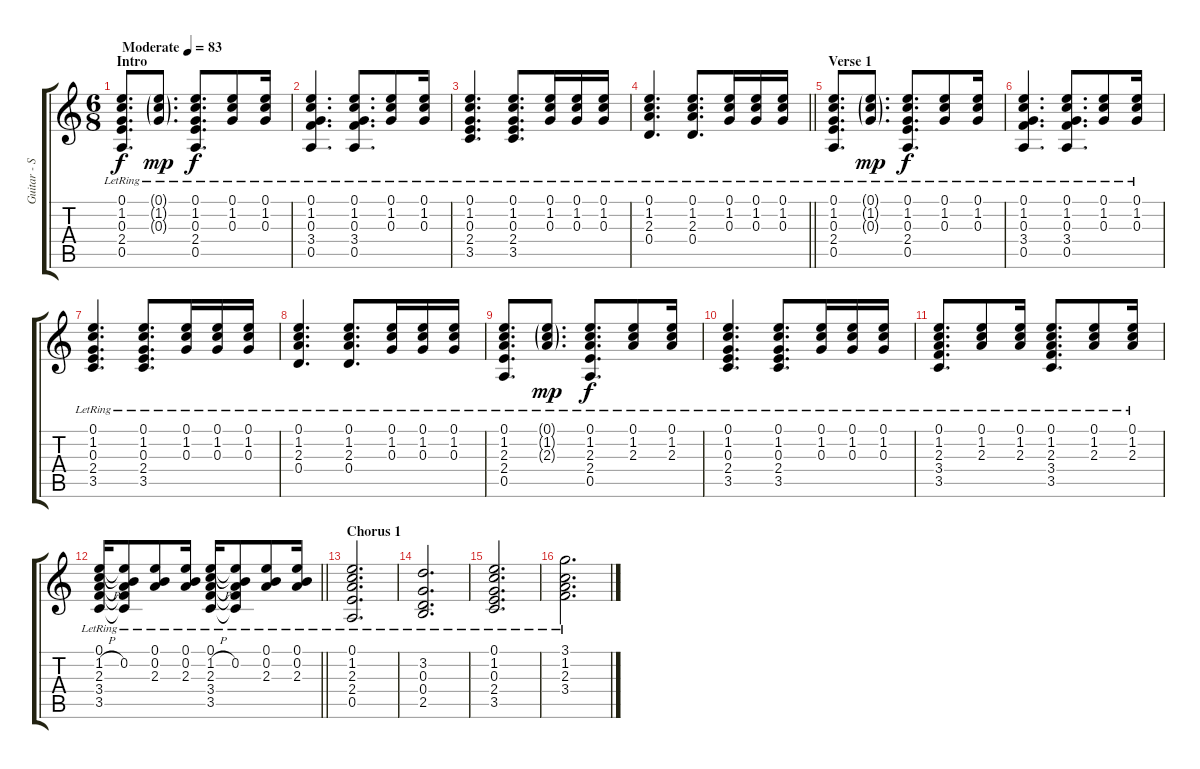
\track ("Guitar - Simon Neil" "Guitar - S") {instrument electricguitarclean}
\staff {score tabs}
\tuning (E4 B3 G3 D3 A2 D2) {hide}
\ts (6 8)
\section ("" "Intro")
\tempo (83 "Moderate")
\clef g2
\ks aminor
(0.1{lr} 1.2{lr} 0.3{lr} 2.4{lr} 0.5{lr}).8{d dy f instrument electricguitarclean} (0.1{g lr} 1.2{g lr} 0.3{g lr}).8{d dy mp} (0.1{lr} 1.2{lr} 0.3{lr} 2.4{lr} 0.5{lr}).8{d dy f} (0.1{lr} 1.2{lr} 0.3{lr}).8 (0.1{lr} 1.2{lr} 0.3{lr}).16 |
(0.1{lr} 1.2{lr} 0.3{lr} 3.4{lr} 0.5{lr}).4{d} (0.1{lr} 1.2{lr} 0.3{lr} 3.4{lr} 0.5{lr}).8{d} (0.1{lr} 1.2{lr} 0.3{lr}).8 (0.1{lr} 1.2{lr} 0.3{lr}).16 |
(0.1{lr} 1.2{lr} 0.3{lr} 2.4{lr} 3.5{lr}).4{d} (0.1{lr} 1.2{lr} 0.3{lr} 2.4{lr} 3.5{lr}).8{d} (0.1{lr} 1.2{lr} 0.3{lr}).16 (0.1{lr} 1.2{lr} 0.3{lr}).16 (0.1{lr} 1.2{lr} 0.3{lr}).16 |
\barLineRight lightlight
(0.1{lr} 1.2{lr} 2.3{lr} 0.4{lr}).4{d} (0.1{lr} 1.2{lr} 2.3{lr} 0.4{lr}).8{d} (0.1{lr} 1.2{lr} 0.3{lr}).16 (0.1{lr} 1.2{lr} 0.3{lr}).16 (0.1{lr} 1.2{lr} 0.3{lr}).16 |
\section ("" "Verse 1")
(0.1{lr} 1.2{lr} 0.3{lr} 2.4{lr} 0.5{lr}).8{d} (0.1{g lr} 1.2{g lr} 0.3{g lr}).8{d dy mp} (0.1{lr} 1.2{lr} 0.3{lr} 2.4{lr} 0.5{lr}).8{d dy f} (0.1{lr} 1.2{lr} 0.3{lr}).8 (0.1{lr} 1.2{lr} 0.3{lr}).16 |
(0.1{lr} 1.2{lr} 0.3{lr} 3.4{lr} 0.5{lr}).4{d} (0.1{lr} 1.2{lr} 0.3{lr} 3.4{lr} 0.5{lr}).8{d} (0.1{lr} 1.2{lr} 0.3{lr}).8 (0.1{lr} 1.2{lr} 0.3{lr}).16 |
(0.1{lr} 1.2{lr} 0.3{lr} 2.4{lr} 3.5{lr}).4{d} (0.1{lr} 1.2{lr} 0.3{lr} 2.4{lr} 3.5{lr}).8{d} (0.1{lr} 1.2{lr} 0.3{lr}).16 (0.1{lr} 1.2{lr} 0.3{lr}).16 (0.1{lr} 1.2{lr} 0.3{lr}).16 |
(0.1{lr} 1.2{lr} 2.3{lr} 0.4{lr}).4{d} (0.1{lr} 1.2{lr} 2.3{lr} 0.4{lr}).8{d} (0.1{lr} 1.2{lr} 0.3{lr}).16 (0.1{lr} 1.2{lr} 0.3{lr}).16 (0.1{lr} 1.2{lr} 0.3{lr}).16 |
(0.1{lr} 1.2{lr} 2.3{lr} 2.4{lr} 0.5{lr}).8{d} (0.1{g lr} 1.2{g lr} 2.3{g lr}).8{d dy mp} (0.1{lr} 1.2{lr} 2.3{lr} 2.4{lr} 0.5{lr}).8{d dy f} (0.1{lr} 1.2{lr} 2.3{lr}).8 (0.1{lr} 1.2{lr} 2.3{lr}).16 |
(0.1{lr} 1.2{lr} 0.3{lr} 2.4{lr} 3.5{lr}).4{d} (0.1{lr} 1.2{lr} 0.3{lr} 2.4{lr} 3.5{lr}).8{d} (0.1{lr} 1.2{lr} 0.3{lr}).16 (0.1{lr} 1.2{lr} 0.3{lr}).16 (0.1{lr} 1.2{lr} 0.3{lr}).16 |
(0.1{lr} 1.2{lr} 2.3{lr} 3.4{lr} 3.5{lr}).8{d} (0.1{lr} 1.2{lr} 2.3{lr}).8 (0.1{lr} 1.2{lr} 2.3{lr}).16 (0.1{lr} 1.2{lr} 2.3{lr} 3.4{lr} 3.5{lr}).8{d} (0.1{lr} 1.2{lr} 2.3{lr}).8 (0.1{lr} 1.2{lr} 2.3{lr}).16 |
\barLineRight lightlight
(0.1{lr} 1.2{h lr} 2.3{lr} 3.4{lr} 3.5{lr}).16 (0.1{t} 0.2{lr} 2.3{t} 3.4{t} 3.5{t}).8 (0.1{lr} 0.2{lr} 2.3{lr}).8 (0.1{lr} 0.2{lr} 2.3{lr}).16 (0.1{lr} 1.2{h lr} 2.3{lr} 3.4{lr} 3.5{lr}).16 (0.1{t} 0.2{lr} 2.3{t} 3.4{t} 3.5{t}).8 (0.1{lr} 0.2{lr} 2.3{lr}).8 (0.1{lr} 0.2{lr} 2.3{lr}).16 |
\section ("" "Chorus 1")
(0.1{lr} 1.2{lr} 2.3{lr} 2.4{lr} 0.5{lr}).2{d} |
(3.2{lr} 0.3{lr} 0.4{lr} 2.5{lr}).2{d} |
(0.1{lr} 1.2{lr} 0.3{lr} 2.4{lr} 3.5{lr}).2{d} |
(3.1{lr} 1.2{lr} 2.3{lr} 3.4{lr}).2{d}
